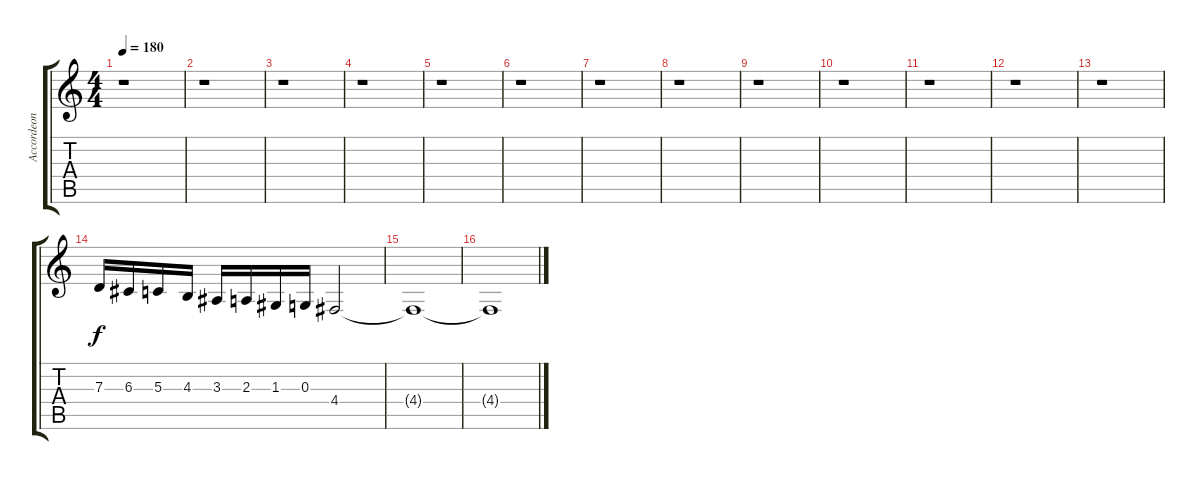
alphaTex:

\track ("Accordeon" "Accordeon") {instrument tangoaccordion}
\staff {score tabs}
\tuning (E4 B3 G3 D3 A2 E2) {hide}
\ts (4 4)
\tempo 180
\clef g2
\ks c
r.1{dy f} |
r.1 |
r.1 |
r.1 |
r.1 |
r.1 |
r.1 |
r.1 |
r.1 |
r.1 |
r.1 |
r.1 |
r.1 |
7.3.16 6.3.16 5.3.16 4.3.16 3.3.16 2.3.16 1.3.16 0.3.16 4.4.2 |
4.4{t}.1 |
4.4{t}.1
